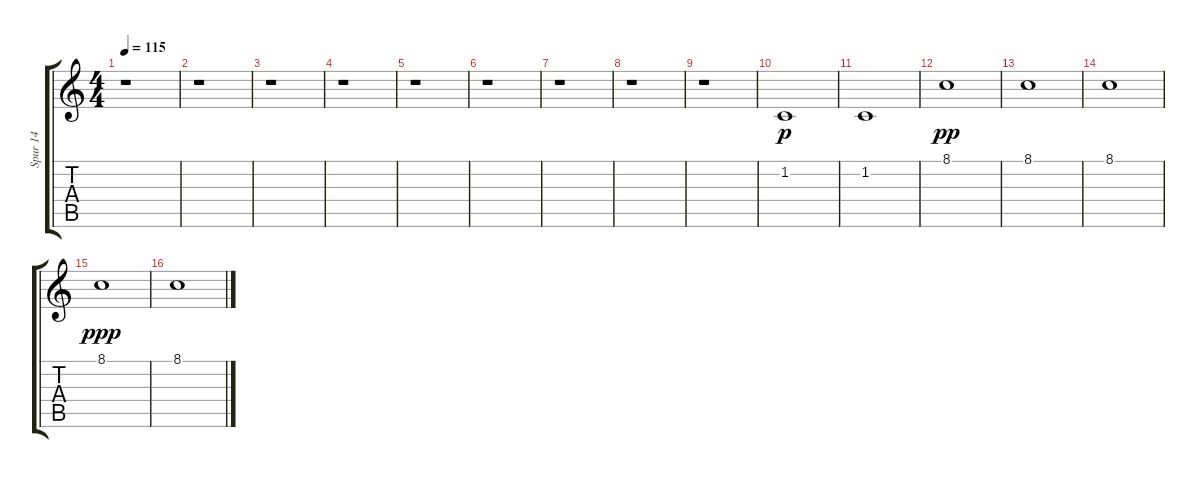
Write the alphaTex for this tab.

\track ("Spur 14" "Spur 14") {instrument kalimba}
\staff {score tabs}
\tuning (E4 B3 G3 D3 A2 E2) {hide}
\ts (4 4)
\tempo 115
\clef g2
\ks c
r.1{dy p} |
r.1 |
r.1 |
r.1 |
r.1 |
r.1 |
r.1 |
r.1 |
r.1 |
1.2.1 |
1.2.1 |
8.1.1{dy pp} |
8.1.1 |
8.1.1 |
8.1.1{dy ppp} |
8.1.1
